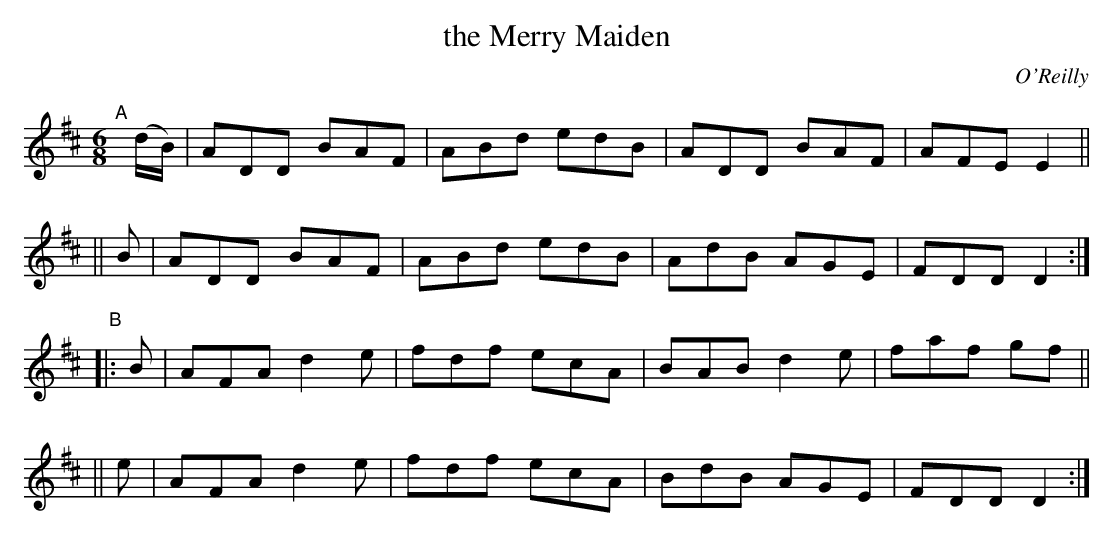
X:1
T: the Merry Maiden
O: O'Reilly
M: 6/8
L: 1/8
K: D
"^A"[|]\
(d/B/) | ADD BAF | ABd edB | ADD BAF | AFE E2 ||
|| B   | ADD BAF | ABd edB | AdB AGE | FDD D2 :|
"^B"\
|: B | AFA d2e | fdf ecA | BAB d2e | faf gf ||
|| e | AFA d2e | fdf ecA | BdB AGE | FDD D2 :|
